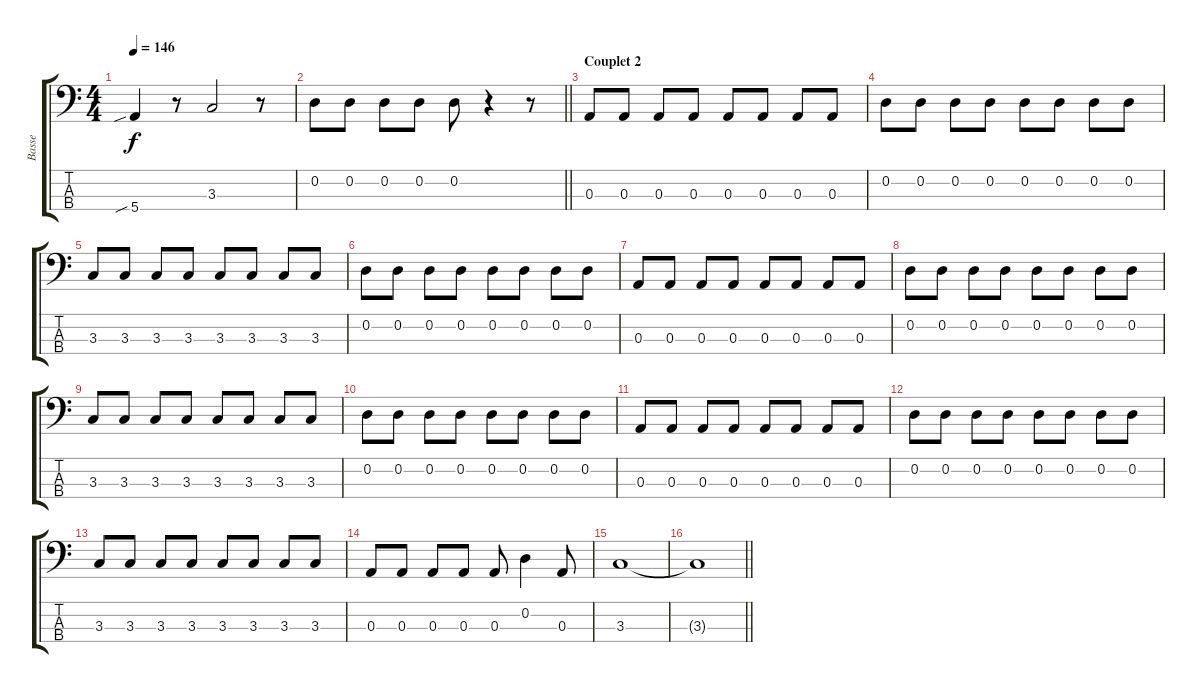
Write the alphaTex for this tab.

\track ("Basse" "Basse") {instrument electricbassfinger}
\staff {score tabs}
\tuning (G2 D2 A1 E1) {hide}
\ts (4 4)
\tempo 146
\clef f4
\ks c
5.4{sib}.4{dy f} r.8 3.3.2 r.8 |
\barLineRight lightlight
0.2.8 0.2.8 0.2.8 0.2.8 0.2.8 r.4 r.8 |
\section ("" "Couplet 2")
0.3.8 0.3.8 0.3.8 0.3.8 0.3.8 0.3.8 0.3.8 0.3.8 |
0.2.8 0.2.8 0.2.8 0.2.8 0.2.8 0.2.8 0.2.8 0.2.8 |
3.3.8 3.3.8 3.3.8 3.3.8 3.3.8 3.3.8 3.3.8 3.3.8 |
0.2.8 0.2.8 0.2.8 0.2.8 0.2.8 0.2.8 0.2.8 0.2.8 |
0.3.8 0.3.8 0.3.8 0.3.8 0.3.8 0.3.8 0.3.8 0.3.8 |
0.2.8 0.2.8 0.2.8 0.2.8 0.2.8 0.2.8 0.2.8 0.2.8 |
3.3.8 3.3.8 3.3.8 3.3.8 3.3.8 3.3.8 3.3.8 3.3.8 |
0.2.8 0.2.8 0.2.8 0.2.8 0.2.8 0.2.8 0.2.8 0.2.8 |
0.3.8 0.3.8 0.3.8 0.3.8 0.3.8 0.3.8 0.3.8 0.3.8 |
0.2.8 0.2.8 0.2.8 0.2.8 0.2.8 0.2.8 0.2.8 0.2.8 |
3.3.8 3.3.8 3.3.8 3.3.8 3.3.8 3.3.8 3.3.8 3.3.8 |
0.3.8 0.3.8 0.3.8 0.3.8 0.3.8 0.2.4 0.3.8 |
3.3.1 |
\barLineRight lightlight
3.3{t}.1
